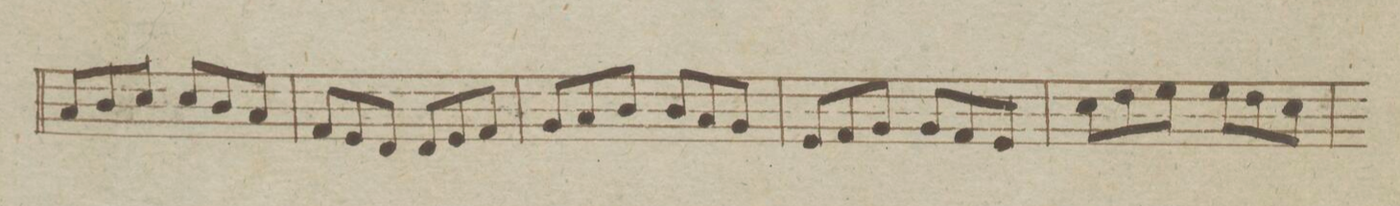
**kern	**dynam
*I"Fagotto Secondo.	*
*clefF4	*
*k[b-e-]	*
*met(c)	*
*M6/8	*
8C/L	.
8D/	.
8E-/J	.
8E-/L	.
8D/	.
8C/J	.
=205	=205
8AA/L	.
8GG/	.
8FF/J	.
8FF/L	.
8GG/	.
8AA/J	.
=206	=206
8BB-/L	.
8C/	.
8D/J	.
8D/L	.
8C/	.
8BB-/J	.
=207	=207
8GG/L	.
8AA/	.
8BB-/J	.
8BB-/L	.
8AA/	.
8GG/J	.
=208	=208
8E-\L	.
8F\	.
8G\J	.
8G\L	.
8F\	.
8E-\J	.
=209	=209
*-	*-
